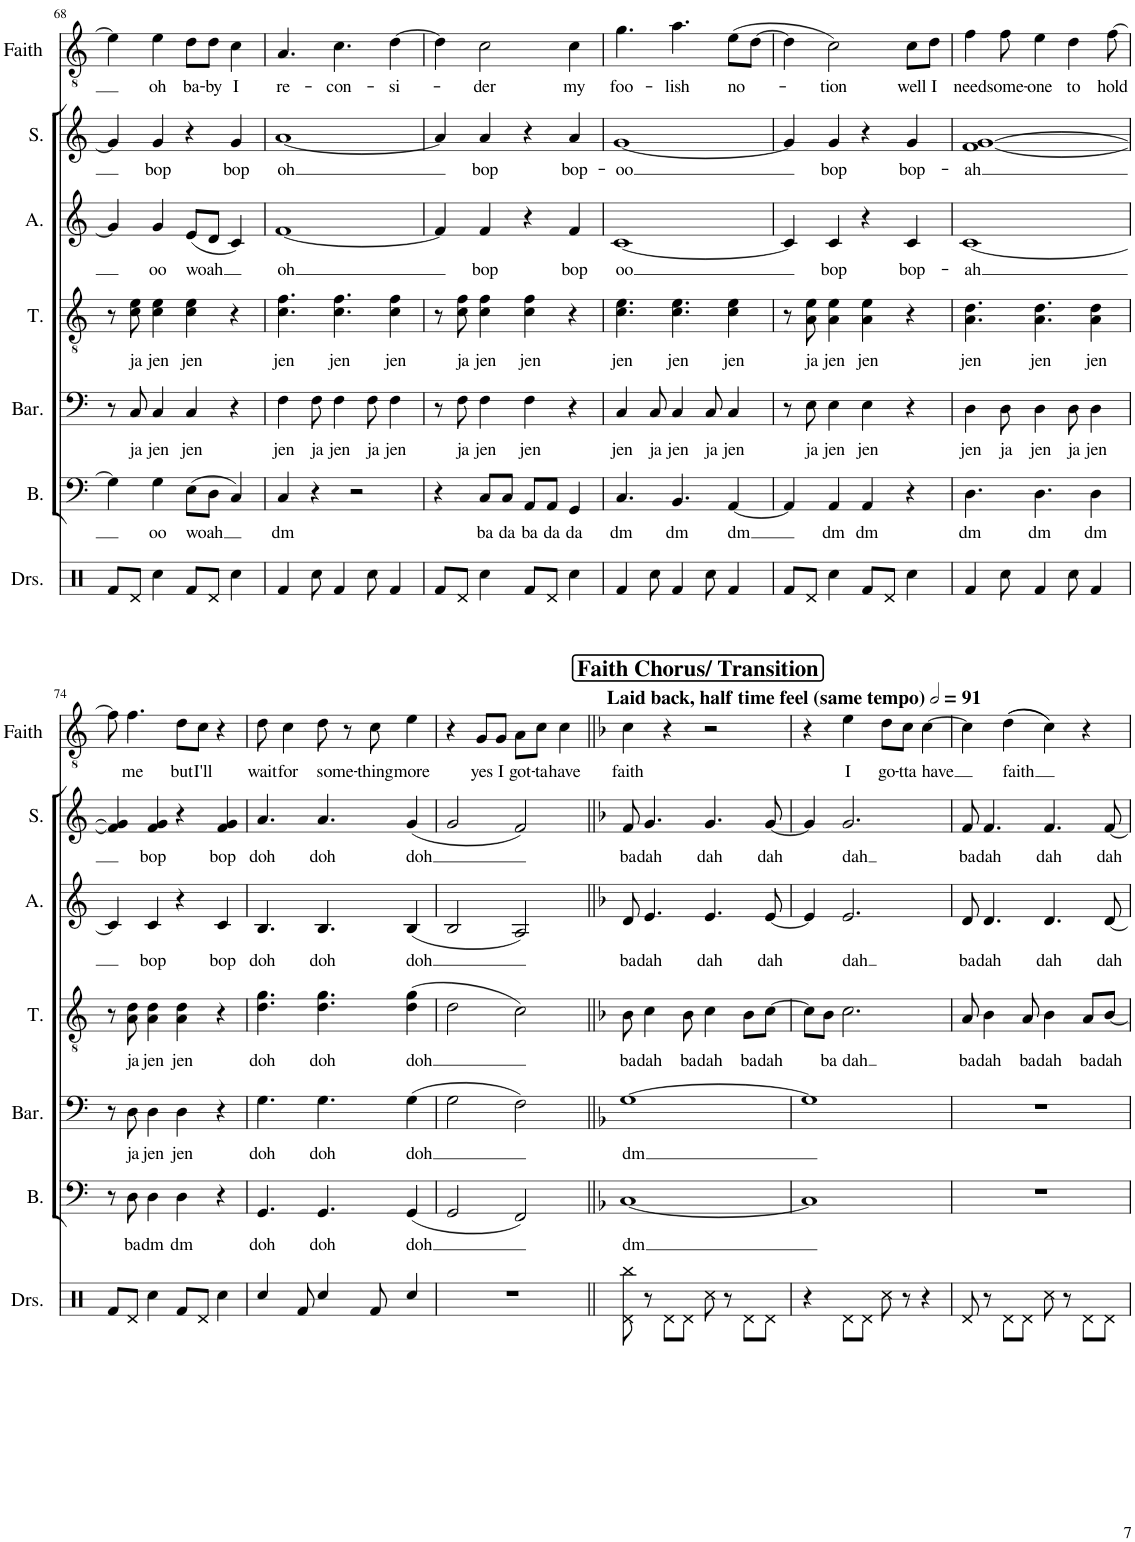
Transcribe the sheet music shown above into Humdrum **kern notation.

**kern	**text	**kern	**text	**kern	**text	**kern	**text	**kern	**text	**kern	**text
*part6	*part6	*part5	*part5	*part4	*part4	*part3	*part3	*part2	*part2	*part1	*part1
*staff6	*staff6	*staff5	*staff5	*staff4	*staff4	*staff3	*staff3	*staff2	*staff2	*staff1	*staff1
*I"Bass	*	*I"Baritone	*	*I"Tenor	*	*I"Alto	*	*I"Soprano	*	*I"Faith Solo	*
*I'B.	*	*I'Bar.	*	*I'T.	*	*I'A.	*	*I'S.	*	*I'Faith	*
!!LO:PB:g=z
*clefF4	*	*clefF4	*	*clefGv2	*	*clefG2	*	*clefG2	*	*clefGv2	*
*k[]	*	*k[]	*	*k[]	*	*k[]	*	*k[]	*	*k[]	*
*M2/2	*	*M2/2	*	*M2/2	*	*M2/2	*	*M2/2	*	*M2/2	*
*met(c|)	*	*met(c|)	*	*met(c|)	*	*met(c|)	*	*met(c|)	*	*met(c|)	*
=68	=68	=68	=68	=68	=68	=68	=68	=68	=68	=68	=68
4G\]	.	8r	.	8r	.	4g/]	.	4g/]	.	4e\]	.
!	!	!	!LO:LY:b	!	!LO:LY:b	!	!	!	!	!	!
.	.	8C/	ja	8c\ 8e\	ja	.	.	.	.	.	.
!	!LO:LY:b	!	!LO:LY:b	!	!LO:LY:b	!	!LO:LY:b	!	!LO:LY:b	!	!LO:LY:b
4G\	oo	4C/	jen	4c\ 4e\	jen	4g/	oo	4g/	bop	4e\	oh
!	!LO:LY:b	!	!LO:LY:b	!	!LO:LY:b	!	!LO:LY:b	!	!	!	!LO:LY:b
(8E\L	woah	4C/	jen	4c\ 4e\	jen	(8e/L	woah	4r	.	8d\L	ba-
!	!	!	!	!	!	!	!	!	!	!	!LO:LY:b
8D\J	.	.	.	.	.	8d/J	.	.	.	8d\J	-by
!	!	!	!	!	!	!	!	!	!LO:LY:b	!	!LO:LY:b
4C/)	.	4r	.	4r	.	4c/)	.	4g/	bop	4c\	I
=69	=69	=69	=69	=69	=69	=69	=69	=69	=69	=69	=69
!	!LO:LY:b	!	!LO:LY:b	!	!LO:LY:b	!	!LO:LY:b	!	!LO:LY:b	!	!LO:LY:b
4C/	dm	4F\	jen	4.c\ 4.f\	jen	[1f	-oh	[1a	-oh	4.A/	re-
!	!	!	!LO:LY:b	!	!	!	!	!	!	!	!
4r	.	8F\	ja	.	.	.	.	.	.	.	.
!	!	!	!LO:LY:b	!	!LO:LY:b	!	!	!	!	!	!LO:LY:b
.	.	4F\	jen	4.c\ 4.f\	jen	.	.	.	.	4.c\	-con-
2r	.	.	.	.	.	.	.	.	.	.	.
!	!	!	!LO:LY:b	!	!	!	!	!	!	!	!
.	.	8F\	ja	.	.	.	.	.	.	.	.
!	!	!	!LO:LY:b	!	!LO:LY:b	!	!	!	!	!	!LO:LY:b
.	.	4F\	jen	4c\ 4f\	jen	.	.	.	.	[4d\	-si-
=70	=70	=70	=70	=70	=70	=70	=70	=70	=70	=70	=70
4r	.	8r	.	8r	.	4f/]	.	4a/]	.	4d\]	.
!	!	!	!LO:LY:b	!	!LO:LY:b	!	!	!	!	!	!
.	.	8F\	ja	8c\ 8f\	ja	.	.	.	.	.	.
!	!LO:LY:b	!	!LO:LY:b	!	!LO:LY:b	!	!LO:LY:b	!	!LO:LY:b	!	!LO:LY:b
8C/L	ba	4F\	jen	4c\ 4f\	jen	4f/	bop	4a/	bop	2c\	-der
!	!LO:LY:b	!	!	!	!	!	!	!	!	!	!
8C/J	da	.	.	.	.	.	.	.	.	.	.
!	!LO:LY:b	!	!LO:LY:b	!	!LO:LY:b	!	!	!	!	!	!
8AA/L	ba	4F\	jen	4c\ 4f\	jen	4r	.	4r	.	.	.
!	!LO:LY:b	!	!	!	!	!	!	!	!	!	!
8AA/J	da	.	.	.	.	.	.	.	.	.	.
!	!LO:LY:b	!	!	!	!	!	!LO:LY:b	!	!LO:LY:b	!	!LO:LY:b
4GG/	da	4r	.	4r	.	4f/	bop	4a/	bop-	4c\	my
=71	=71	=71	=71	=71	=71	=71	=71	=71	=71	=71	=71
!	!LO:LY:b	!	!LO:LY:b	!	!LO:LY:b	!	!LO:LY:b	!	!LO:LY:b	!	!LO:LY:b
4.C/	dm	4C/	jen	4.c\ 4.e\	jen	[1c	-oo	[1g	-oo	4.g\	foo-
!	!	!	!LO:LY:b	!	!	!	!	!	!	!	!
.	.	8C/	ja	.	.	.	.	.	.	.	.
!	!LO:LY:b	!	!LO:LY:b	!	!LO:LY:b	!	!	!	!	!	!LO:LY:b
4.BB/	dm	4C/	jen	4.c\ 4.e\	jen	.	.	.	.	4.a\	-lish
!	!	!	!LO:LY:b	!	!	!	!	!	!	!	!
.	.	8C/	ja	.	.	.	.	.	.	.	.
!	!LO:LY:b	!	!LO:LY:b	!	!LO:LY:b	!	!	!	!	!	!LO:LY:b
[4AA/	dm	4C/	jen	4c\ 4e\	jen	.	.	.	.	(8e\L	no-
.	.	.	.	.	.	.	.	.	.	[8d\J	.
=72	=72	=72	=72	=72	=72	=72	=72	=72	=72	=72	=72
4AA/]	.	8r	.	8r	.	4c/]	.	4g/]	.	4d\]	.
!	!	!	!LO:LY:b	!	!LO:LY:b	!	!	!	!	!	!
.	.	8E\	ja	8A\ 8e\	ja	.	.	.	.	.	.
!	!LO:LY:b	!	!LO:LY:b	!	!LO:LY:b	!	!LO:LY:b	!	!LO:LY:b	!	!LO:LY:b
4AA/	dm	4E\	jen	4A\ 4e\	jen	4c/	bop	4g/	bop	2c\)	-tion
!	!LO:LY:b	!	!LO:LY:b	!	!LO:LY:b	!	!	!	!	!	!
4AA/	dm	4E\	jen	4A\ 4e\	jen	4r	.	4r	.	.	.
!	!	!	!	!	!	!	!LO:LY:b	!	!LO:LY:b	!	!LO:LY:b
4r	.	4r	.	4r	.	4c/	bop-	4g/	bop-	8c\L	well
!	!	!	!	!	!	!	!	!	!	!	!LO:LY:b
.	.	.	.	.	.	.	.	.	.	8d\J	I
=73	=73	=73	=73	=73	=73	=73	=73	=73	=73	=73	=73
!	!LO:LY:b	!	!LO:LY:b	!	!LO:LY:b	!	!LO:LY:b	!	!LO:LY:b	!	!LO:LY:b
4.D\	dm	4D\	jen	4.A\ 4.d\	jen	[1c	ah	[1f [1g	ah	4f\	need
!	!	!	!LO:LY:b	!	!	!	!	!	!	!	!LO:LY:b
.	.	8D\	ja	.	.	.	.	.	.	8f\	some-
!	!LO:LY:b	!	!LO:LY:b	!	!LO:LY:b	!	!	!	!	!	!LO:LY:b
4.D\	dm	4D\	jen	4.A\ 4.d\	jen	.	.	.	.	4e\	-one
!	!	!	!LO:LY:b	!	!	!	!	!	!	!	!LO:LY:b
.	.	8D\	ja	.	.	.	.	.	.	4d\	to
!	!LO:LY:b	!	!LO:LY:b	!	!LO:LY:b	!	!	!	!	!	!
4D\	dm	4D\	jen	4A\ 4d\	jen	.	.	.	.	.	.
!	!	!	!	!	!	!	!	!	!	!	!LO:LY:b
.	.	.	.	.	.	.	.	.	.	[8f\	hold
!!LO:LB:g=z
=74	=74	=74	=74	=74	=74	=74	=74	=74	=74	=74	=74
8r	.	8r	.	8r	.	4c/]	.	4f/] 4g/]	.	8f\]	.
!	!LO:LY:b	!	!LO:LY:b	!	!LO:LY:b	!	!	!	!	!	!LO:LY:b
8D\	ba	8D\	ja	8A\ 8d\	ja	.	.	.	.	4.f\	me
!	!LO:LY:b	!	!LO:LY:b	!	!LO:LY:b	!	!LO:LY:b	!	!LO:LY:b	!	!
4D\	dm	4D\	jen	4A\ 4d\	jen	4c/	bop	4f/ 4g/	bop	.	.
!	!LO:LY:b	!	!LO:LY:b	!	!LO:LY:b	!	!	!	!	!	!LO:LY:b
4D\	dm	4D\	jen	4A\ 4d\	jen	4r	.	4r	.	8d\L	but
!	!	!	!	!	!	!	!	!	!	!	!LO:LY:b
.	.	.	.	.	.	.	.	.	.	8c\J	I'll
!	!	!	!	!	!	!	!LO:LY:b	!	!LO:LY:b	!	!
4r	.	4r	.	4r	.	4c/	bop	4f/ 4g/	bop	4r	.
=75	=75	=75	=75	=75	=75	=75	=75	=75	=75	=75	=75
!	!LO:LY:b	!	!LO:LY:b	!	!LO:LY:b	!	!LO:LY:b	!	!LO:LY:b	!	!LO:LY:b
4.GG/	doh	4.G\	doh	4.d\ 4.g\	doh	4.B/	doh	4.a/	doh	8d\	wait
!	!	!	!	!	!	!	!	!	!	!	!LO:LY:b
.	.	.	.	.	.	.	.	.	.	4c\	for
!	!LO:LY:b	!	!LO:LY:b	!	!LO:LY:b	!	!LO:LY:b	!	!LO:LY:b	!	!LO:LY:b
4.GG/	doh	4.G\	doh	4.d\ 4.g\	doh	4.B/	doh	4.a/	doh	8d\	some-
.	.	.	.	.	.	.	.	.	.	8r	.
!	!	!	!	!	!	!	!	!	!	!	!LO:LY:b
.	.	.	.	.	.	.	.	.	.	8c\	-thing
!	!LO:LY:b	!	!LO:LY:b	!	!LO:LY:b	!	!LO:LY:b	!	!LO:LY:b	!	!LO:LY:b
(4GG/	doh	(4G\	doh	(4d\ 4g\	doh	(4B/	doh	(4g/	doh	4e\	more
=76	=76	=76	=76	=76	=76	=76	=76	=76	=76	=76	=76
2GG/	.	2G\	.	2d\	.	2B/	.	2g/	.	4r	.
!	!	!	!	!	!	!	!	!	!	!	!LO:LY:b
.	.	.	.	.	.	.	.	.	.	8G/L	yes
!	!	!	!	!	!	!	!	!	!	!	!LO:LY:b
.	.	.	.	.	.	.	.	.	.	8G/J	I
!	!	!	!	!	!	!	!	!	!	!	!LO:LY:b
2FF/)	.	2F\)	.	2c\)	.	2A/)	.	2f/)	.	8A\L	got-
!	!	!	!	!	!	!	!	!	!	!	!LO:LY:b
.	.	.	.	.	.	.	.	.	.	8c\J	-ta
!	!	!	!	!	!	!	!	!	!	!	!LO:LY:b
.	.	.	.	.	.	.	.	.	.	4c\	have
=77||	=77||	=77||	=77||	=77||	=77||	=77||	=77||	=77||	=77||	=77||	=77||
!!LO:REH:place=s1:a:B:cj:fs=14:t=Faith Chorus/ Transition
*k[b-]	*	*k[b-]	*	*k[b-]	*	*k[b-]	*	*k[b-]	*	*k[b-]	*
*	*	*	*	*	*	*	*	*	*	*MM182	*
!	!	!	!	!	!	!	!	!	!	!LO:TX:a:B:t=Laid back, half time feel (same tempo)	!
!	!LO:LY:b	!	!LO:LY:b	!	!LO:LY:b	!	!LO:LY:b	!	!LO:LY:b	!	!LO:LY:b
[1C	dm	[1G	dm	8B-\	ba	8d/	ba	8f/	ba	4c\	faith
!	!	!	!	!	!LO:LY:b	!	!LO:LY:b	!	!LO:LY:b	!	!
.	.	.	.	4c\	dah	4.e/	dah	4.g/	dah	.	.
.	.	.	.	.	.	.	.	.	.	4r	.
!	!	!	!	!	!LO:LY:b	!	!	!	!	!	!
.	.	.	.	8B-\	ba	.	.	.	.	.	.
!	!	!	!	!	!LO:LY:b	!	!LO:LY:b	!	!LO:LY:b	!	!
.	.	.	.	4c\	dah	4.e/	dah	4.g/	dah	2r	.
!	!	!	!	!	!LO:LY:b	!	!	!	!	!	!
.	.	.	.	8B-\L	ba	.	.	.	.	.	.
!	!	!	!	!	!LO:LY:b	!	!LO:LY:b	!	!LO:LY:b	!	!
.	.	.	.	[8c\J	dah	[8e/	dah	[8g/	dah	.	.
=78	=78	=78	=78	=78	=78	=78	=78	=78	=78	=78	=78
1C]	.	1G]	.	8c\L]	.	4e/]	.	4g/]	.	4r	.
!	!	!	!	!	!LO:LY:b	!	!	!	!	!	!
.	.	.	.	8B-\J	ba	.	.	.	.	.	.
!	!	!	!	!	!LO:LY:b	!	!LO:LY:b	!	!LO:LY:b	!	!LO:LY:b
.	.	.	.	2.c\	dah	2.e/	dah	2.g/	dah	4e\	I
!	!	!	!	!	!	!	!	!	!	!	!LO:LY:b
.	.	.	.	.	.	.	.	.	.	8d\L	go-
!	!	!	!	!	!	!	!	!	!	!	!LO:LY:b
.	.	.	.	.	.	.	.	.	.	8c\J	-tta
!	!	!	!	!	!	!	!	!	!	!	!LO:LY:b
.	.	.	.	.	.	.	.	.	.	[4c\	have
=79	=79	=79	=79	=79	=79	=79	=79	=79	=79	=79	=79
!	!	!	!	!	!LO:LY:b	!	!LO:LY:b	!	!LO:LY:b	!	!
1r	.	1r	.	8A/	ba	8d/	ba	8f/	ba	4c\]	.
!	!	!	!	!	!LO:LY:b	!	!LO:LY:b	!	!LO:LY:b	!	!
.	.	.	.	4B-\	dah	4.d/	dah	4.f/	dah	.	.
!	!	!	!	!	!	!	!	!	!	!	!LO:LY:b
.	.	.	.	.	.	.	.	.	.	((4d\	faith
!	!	!	!	!	!LO:LY:b	!	!	!	!	!	!
.	.	.	.	8A/	ba	.	.	.	.	.	.
!	!	!	!	!	!LO:LY:b	!	!LO:LY:b	!	!LO:LY:b	!	!
.	.	.	.	4B-\	dah	4.d/	dah	4.f/	dah	4c\))	.
!	!	!	!	!	!LO:LY:b	!	!	!	!	!	!
.	.	.	.	8A/L	ba	.	.	.	.	4r	.
!	!	!	!	!	!LO:LY:b	!	!LO:LY:b	!	!LO:LY:b	!	!
.	.	.	.	[8B-/J	dah	[8d/	dah	[8f/	dah	.	.
=	=	=	=	=	=	=	=	=	=	=	=
*-	*-	*-	*-	*-	*-	*-	*-	*-	*-	*-	*-
